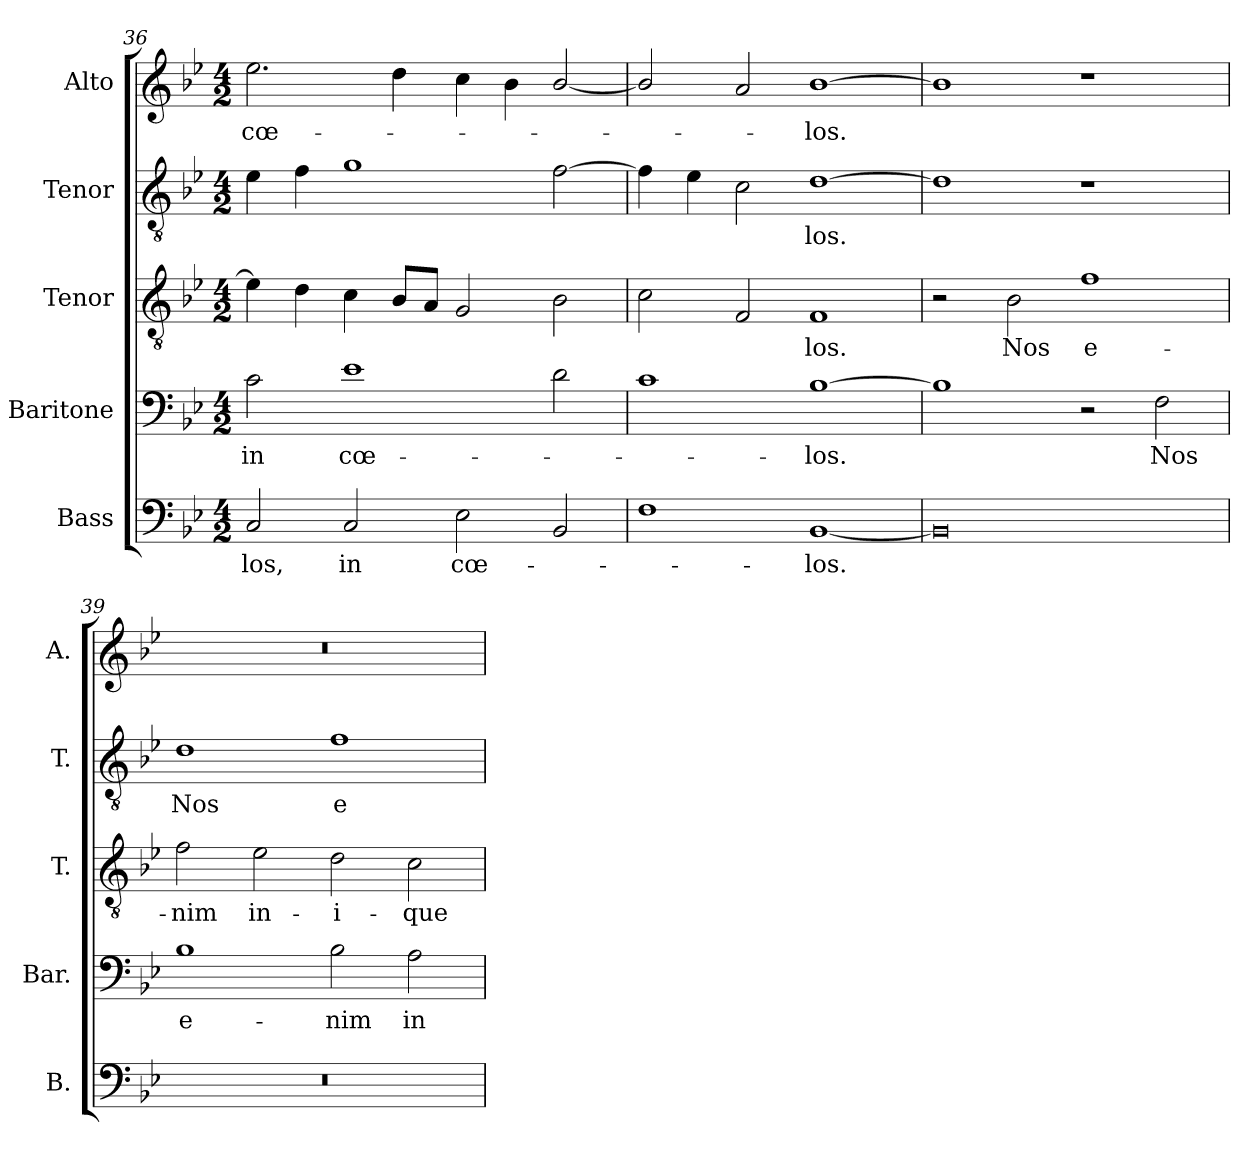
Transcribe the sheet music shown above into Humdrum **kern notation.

**kern	**text	**kern	**text	**kern	**text	**kern	**text	**kern	**text
*part5	*part5	*part4	*part4	*part3	*part3	*part2	*part2	*part1	*part1
*staff5	*staff5	*staff4	*staff4	*staff3	*staff3	*staff2	*staff2	*staff1	*staff1
*I"Bass	*	*I"Baritone	*	*I"Tenor	*	*I"Tenor	*	*I"Alto	*
*I'B.	*	*I'Bar.	*	*I'T.	*	*I'T.	*	*I'A.	*
!!LO:LB:g=z
*clefF4	*	*clefF4	*	*clefGv2	*	*clefGv2	*	*clefG2	*
*	*	*	*	*ITrd7c12	*	*ITrd7c12	*	*	*
*k[b-e-]	*	*k[b-e-]	*	*k[b-e-]	*	*k[b-e-]	*	*k[b-e-]	*
*B-:	*	*B-:	*	*B-:	*	*B-:	*	*B-:	*
*M4/2	*	*M4/2	*	*M4/2	*	*M4/2	*	*M4/2	*
=36	=36	=36	=36	=36	=36	=36	=36	=36	=36
!	!LO:LY:b:color=#000000	!	!	!	!	!	!	!	!
!	!	!	!LO:LY:b:color=#000000	!	!	!	!	!	!
!	!	!	!	!	!	!	!	!	!LO:LY:b:color=#000000
2Ci/	-los,	2ci\	in	4E-i\]	.	4E-i\	.	2.ee-i\	cœ-
.	.	.	.	4Di\	.	4Fi\	.	.	.
!	!LO:LY:b:color=#000000	!	!	!	!	!	!	!	!
!	!	!	!LO:LY:b:color=#000000	!	!	!	!	!	!
2Ci/	in	1e-i	cœ-	4Ci\	.	1Gi	.	.	.
.	.	.	.	8BB-i/L	.	.	.	4ddi\	.
.	.	.	.	8AAi/J	.	.	.	.	.
!	!LO:LY:b:color=#000000	!	!	!	!	!	!	!	!
2E-i\	cœ-	.	.	2GGi/	.	.	.	4cci\	.
.	.	.	.	.	.	.	.	4b-i\	.
2BB-i/	.	2di\	.	2BB-i\	.	[2Fi\	.	[2b-i/	.
=37	=37	=37	=37	=37	=37	=37	=37	=37	=37
1Fi	.	1ci	.	2Ci\	.	4Fi\]	.	2b-i/]	.
.	.	.	.	.	.	4E-i\	.	.	.
.	.	.	.	2FFi/	.	2Ci\	.	2ai/	.
!	!LO:LY:b:color=#000000	!	!	!	!	!	!	!	!
!	!	!	!LO:LY:b:color=#000000	!	!	!	!	!	!
!	!	!	!	!	!LO:LY:b:color=#000000	!	!	!	!
!	!	!	!	!	!	!	!LO:LY:b:color=#000000	!	!
!	!	!	!	!	!	!	!	!	!LO:LY:b:color=#000000
[1BB-i	-los.	[1B-i	-los.	1FFi	-los.	[1Di	-los.	[1b-i	-los.
=38	=38	=38	=38	=38	=38	=38	=38	=38	=38
0BB-i]	.	1B-i]	.	2r	.	1Di]	.	1b-i]	.
!	!	!	!	!	!LO:LY:b:color=#000000	!	!	!	!
.	.	.	.	2BB-i\	Nos	.	.	.	.
!	!	!	!	!	!LO:LY:b:color=#000000	!	!	!	!
.	.	2r	.	1Fi	e-	1r	.	1r	.
!	!	!	!LO:LY:b:color=#000000	!	!	!	!	!	!
.	.	2Fi\	Nos	.	.	.	.	.	.
=39	=39	=39	=39	=39	=39	=39	=39	=39	=39
!LO:N:vis=1	!	!	!	!	!	!	!	!	!
!	!	!	!LO:LY:b:color=#000000	!	!	!	!	!	!
!	!	!	!	!	!LO:LY:b:color=#000000	!	!	!	!
!	!	!	!	!	!	!	!LO:LY:b:color=#000000	!LO:N:vis=1	!
0r	.	1B-i	e-	2Fi\	-nim	1Di	Nos	0r	.
!	!	!	!	!	!LO:LY:b:color=#000000	!	!	!	!
.	.	.	.	2E-i\	in-	.	.	.	.
!	!	!	!LO:LY:b:color=#000000	!	!	!	!	!	!
!	!	!	!	!	!LO:LY:b:color=#000000	!	!	!	!
!	!	!	!	!	!	!	!LO:LY:b:color=#000000	!	!
.	.	2B-i\	-nim	2Di\	-i-	1Fi	e-	.	.
!	!	!	!LO:LY:b:color=#000000	!	!	!	!	!	!
!	!	!	!	!	!LO:LY:b:color=#000000	!	!	!	!
.	.	2Ai\	in-	2Ci\	-que	.	.	.	.
=	=	=	=	=	=	=	=	=	=
*-	*-	*-	*-	*-	*-	*-	*-	*-	*-
